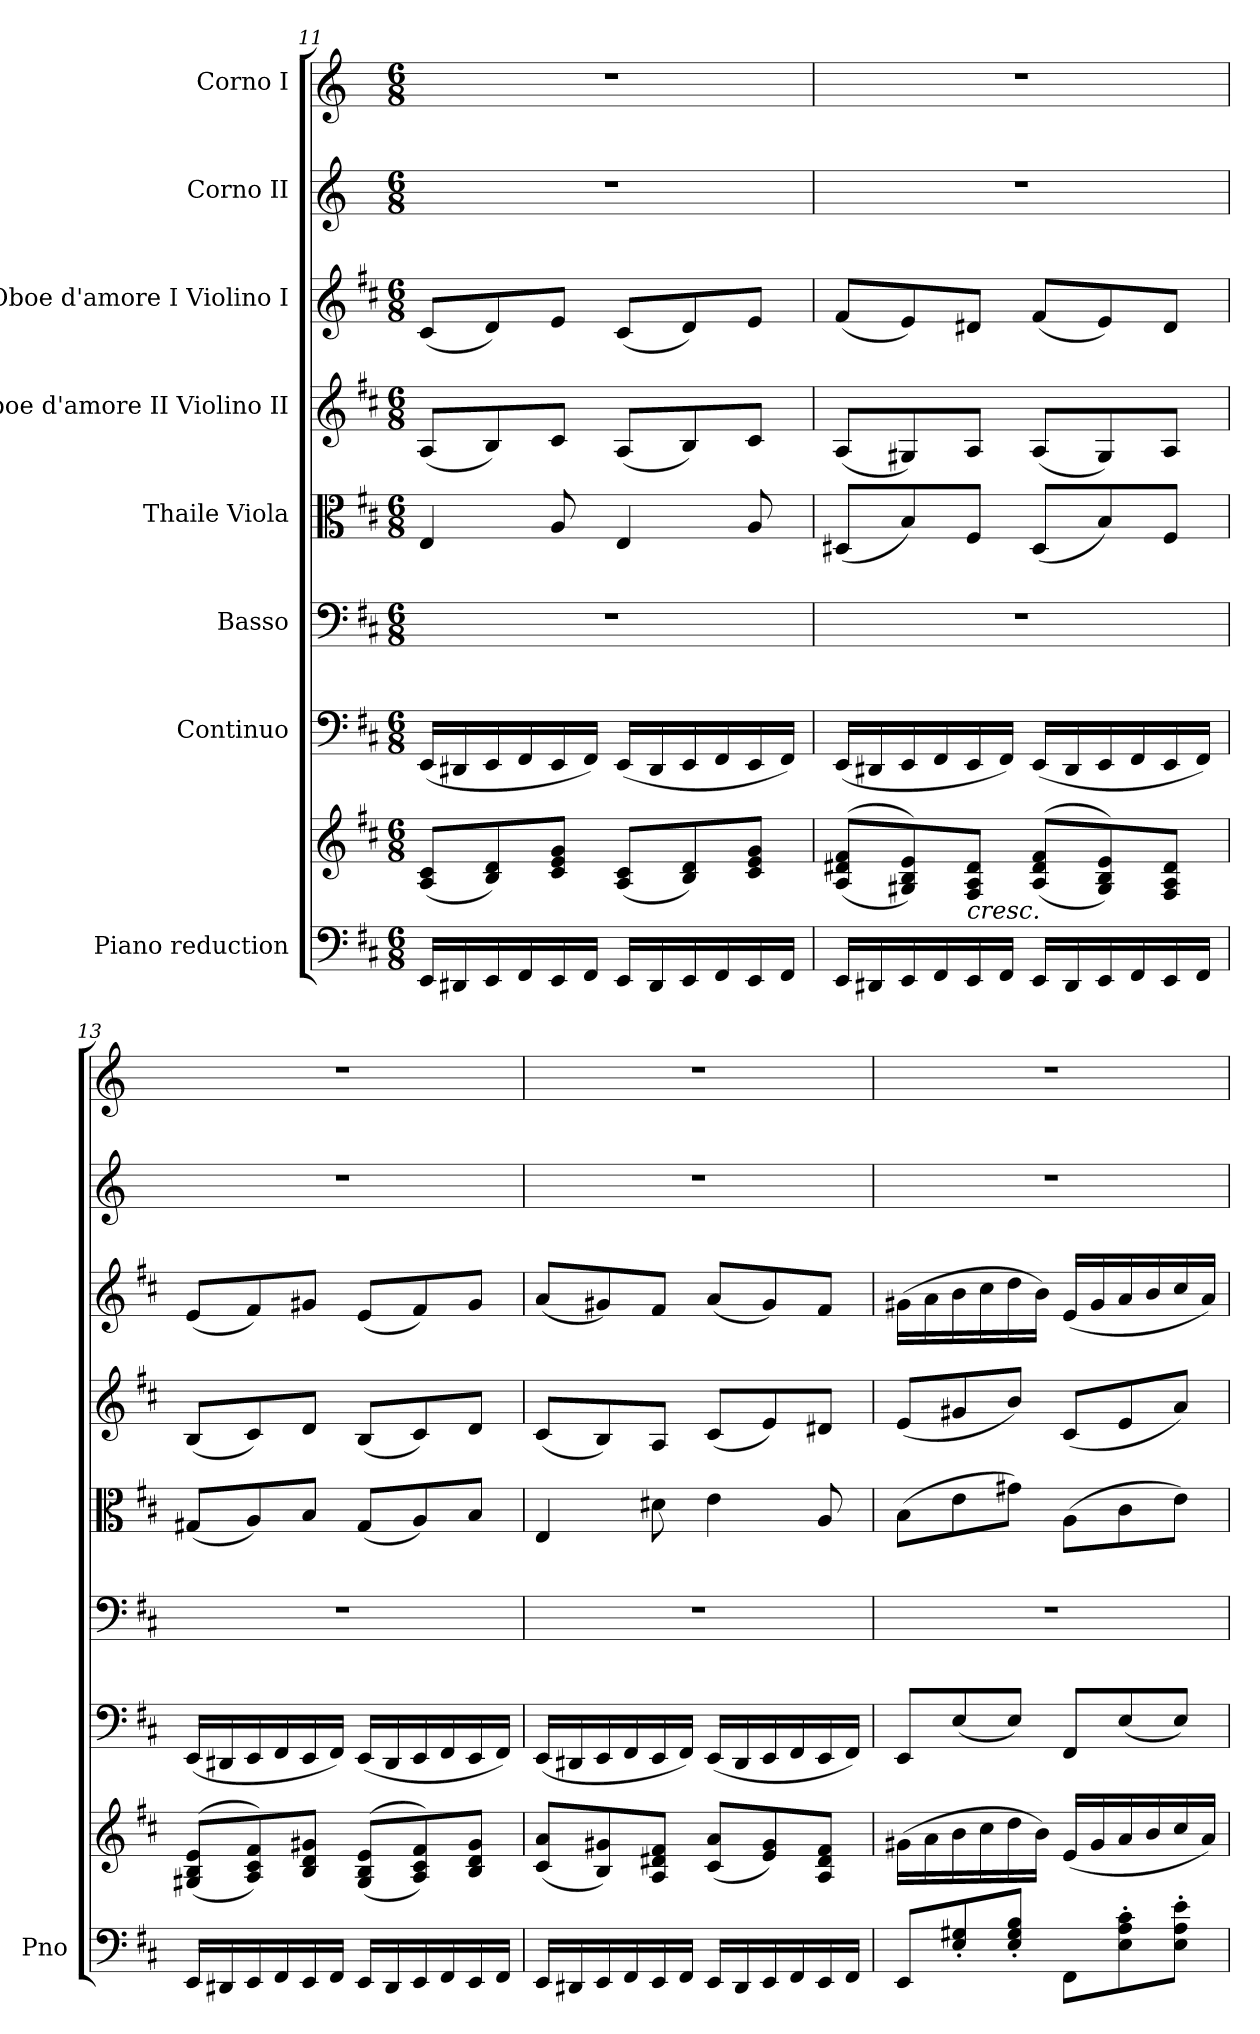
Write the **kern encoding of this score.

**kern	**kern	**kern	**kern	**kern	**kern	**kern	**kern	**kern
*part8	*part8	*part7	*part6	*part5	*part4	*part3	*part2	*part1
*staff9	*staff8	*staff7	*staff6	*staff5	*staff4	*staff3	*staff2	*staff1
*I"Piano reduction	*	*I"Continuo	*I"Basso	*I"Thaile Viola	*I"Oboe d'amore II Violino II	*I"Oboe d'amore I Violino I	*I"Corno II	*I"Corno I
*I'Pno	*	*	*	*	*	*	*	*
!!LO:PB:g=z
*clefF4	*clefG2	*clefF4	*clefF4	*clefC3	*clefG2	*clefG2	*clefG2	*clefG2
*	*	*	*	*	*	*	*ITrd3c5	*ITrd3c5
*k[f#c#]	*k[f#c#]	*k[f#c#]	*k[f#c#]	*k[f#c#]	*k[f#c#]	*k[f#c#]	*k[f#]	*k[f#]
*M6/8	*M6/8	*M6/8	*M6/8	*M6/8	*M6/8	*M6/8	*M6/8	*M6/8
=11	=11	=11	=11	=11	=11	=11	=11	=11
16EE/LL	(<8A/ 8c#/L	(<16EE/LL	2.r	4E/	(<8A/L	(<8c#/L	2.r	2.r
16DD#X/	.	16DD#X/	.	.	.	.	.	.
16EE/	8B/ 8d/)	16EE/	.	.	8B/)	8d/)	.	.
16FF#/	.	16FF#/	.	.	.	.	.	.
16EE/	8c#/ 8e/ 8g/J	16EE/	.	8A/	8c#/J	8e/J	.	.
16FF#/JJ	.	16FF#/JJ)	.	.	.	.	.	.
16EE/LL	(<8A/ 8c#/L	(<16EE/LL	.	4E/	(<8A/L	(<8c#/L	.	.
16DD#/	.	16DD#/	.	.	.	.	.	.
16EE/	8B/ 8d/)	16EE/	.	.	8B/)	8d/)	.	.
16FF#/	.	16FF#/	.	.	.	.	.	.
16EE/	8c#/ 8e/ 8g/J	16EE/	.	8A/	8c#/J	8e/J	.	.
16FF#/JJ	.	16FF#/JJ)	.	.	.	.	.	.
=12	=12	=12	=12	=12	=12	=12	=12	=12
16EE/LL	(<(<8A/ 8d#X/ 8f#/L	(<16EE/LL	2.r	(<8D#X/L	(<8A/L	(<8f#/L	2.r	2.r
16DD#X/	.	16DD#X/	.	.	.	.	.	.
16EE/	8G#X/ 8B/ 8e/))	16EE/	.	8B/)	8G#X/)	8e/)	.	.
16FF#/	.	16FF#/	.	.	.	.	.	.
!	!LO:TX:b:i:t=cresc.	!	!	!	!	!	!	!
16EE/	8F#/ 8A/ 8d#/J	16EE/	.	8F#/J	8A/J	8d#X/J	.	.
16FF#/JJ	.	16FF#/JJ)	.	.	.	.	.	.
16EE/LL	(<(<8A/ 8d#/ 8f#/L	(<16EE/LL	.	(<8D#/L	(<8A/L	(<8f#/L	.	.
16DD#/	.	16DD#/	.	.	.	.	.	.
16EE/	8G#/ 8B/ 8e/))	16EE/	.	8B/)	8G#/)	8e/)	.	.
16FF#/	.	16FF#/	.	.	.	.	.	.
16EE/	8F#/ 8A/ 8d#/J	16EE/	.	8F#/J	8A/J	8d#/J	.	.
16FF#/JJ	.	16FF#/JJ)	.	.	.	.	.	.
=13	=13	=13	=13	=13	=13	=13	=13	=13
16EE/LL	(<(<8G#X/ 8B/ 8e/L	(<16EE/LL	2.r	(<8G#X/L	(<8B/L	(<8e/L	2.r	2.r
16DD#X/	.	16DD#X/	.	.	.	.	.	.
16EE/	8A/ 8c#/ 8f#/))	16EE/	.	8A/)	8c#/)	8f#/)	.	.
16FF#/	.	16FF#/	.	.	.	.	.	.
16EE/	8B/ 8d/ 8g#X/J	16EE/	.	8B/J	8d/J	8g#X/J	.	.
16FF#/JJ	.	16FF#/JJ)	.	.	.	.	.	.
16EE/LL	(<(<8G#/ 8B/ 8e/L	(<16EE/LL	.	(<8G#/L	(<8B/L	(<8e/L	.	.
16DD#/	.	16DD#/	.	.	.	.	.	.
16EE/	8A/ 8c#/ 8f#/))	16EE/	.	8A/)	8c#/)	8f#/)	.	.
16FF#/	.	16FF#/	.	.	.	.	.	.
16EE/	8B/ 8d/ 8g#/J	16EE/	.	8B/J	8d/J	8g#/J	.	.
16FF#/JJ	.	16FF#/JJ)	.	.	.	.	.	.
!!LO:LB:g=z
=14	=14	=14	=14	=14	=14	=14	=14	=14
16EE/LL	(<8c#/ 8a/L	(<16EE/LL	2.r	4E/	(<8c#/L	(<8a/L	2.r	2.r
16DD#X/	.	16DD#X/	.	.	.	.	.	.
16EE/	8B/ 8g#X/)	16EE/	.	.	8B/)	8g#X/)	.	.
16FF#/	.	16FF#/	.	.	.	.	.	.
16EE/	8A/ 8d#X/ 8f#/J	16EE/	.	8d#X\	8A/J	8f#/J	.	.
16FF#/JJ	.	16FF#/JJ)	.	.	.	.	.	.
16EE/LL	(<8c#/ 8a/L	(<16EE/LL	.	4e\	(<8c#/L	(<8a/L	.	.
16DD#/	.	16DD#/	.	.	.	.	.	.
16EE/	8e/ 8g#/)	16EE/	.	.	8e/)	8g#/)	.	.
16FF#/	.	16FF#/	.	.	.	.	.	.
16EE/	8A/ 8d#/ 8f#/J	16EE/	.	8A/	8d#X/J	8f#/J	.	.
16FF#/JJ	.	16FF#/JJ)	.	.	.	.	.	.
=15	=15	=15	=15	=15	=15	=15	=15	=15
8EE/L	(>16g#X\LL	8EE/L	2.r	(>8B\L	(<8e/L	(>16g#X\LL	2.r	2.r
.	16a\	.	.	.	.	16a\	.	.
8E/' 8G#X/'	16b\	(<8E/	.	8e\	8g#X/	16b\	.	.
.	16cc#\	.	.	.	.	16cc#\	.	.
8E/' 8G#/' 8B/'J	16dd\	8E/J)	.	8g#X\J)	8b/J)	16dd\	.	.
.	16b\JJ)	.	.	.	.	16b\JJ)	.	.
8FF#\L	(<16e/LL	8FF#/L	.	(>8A\L	(<8c#/L	(<16e/LL	.	.
.	16g#/	.	.	.	.	16g#/	.	.
8E\' 8A\' 8c#\'	16a/	(<8E/	.	8c#\	8e/	16a/	.	.
.	16b/	.	.	.	.	16b/	.	.
8E\' 8A\' 8e\'J	16cc#/	8E/J)	.	8e\J)	8a/J)	16cc#/	.	.
.	16a/JJ)	.	.	.	.	16a/JJ)	.	.
=	=	=	=	=	=	=	=	=
*-	*-	*-	*-	*-	*-	*-	*-	*-
